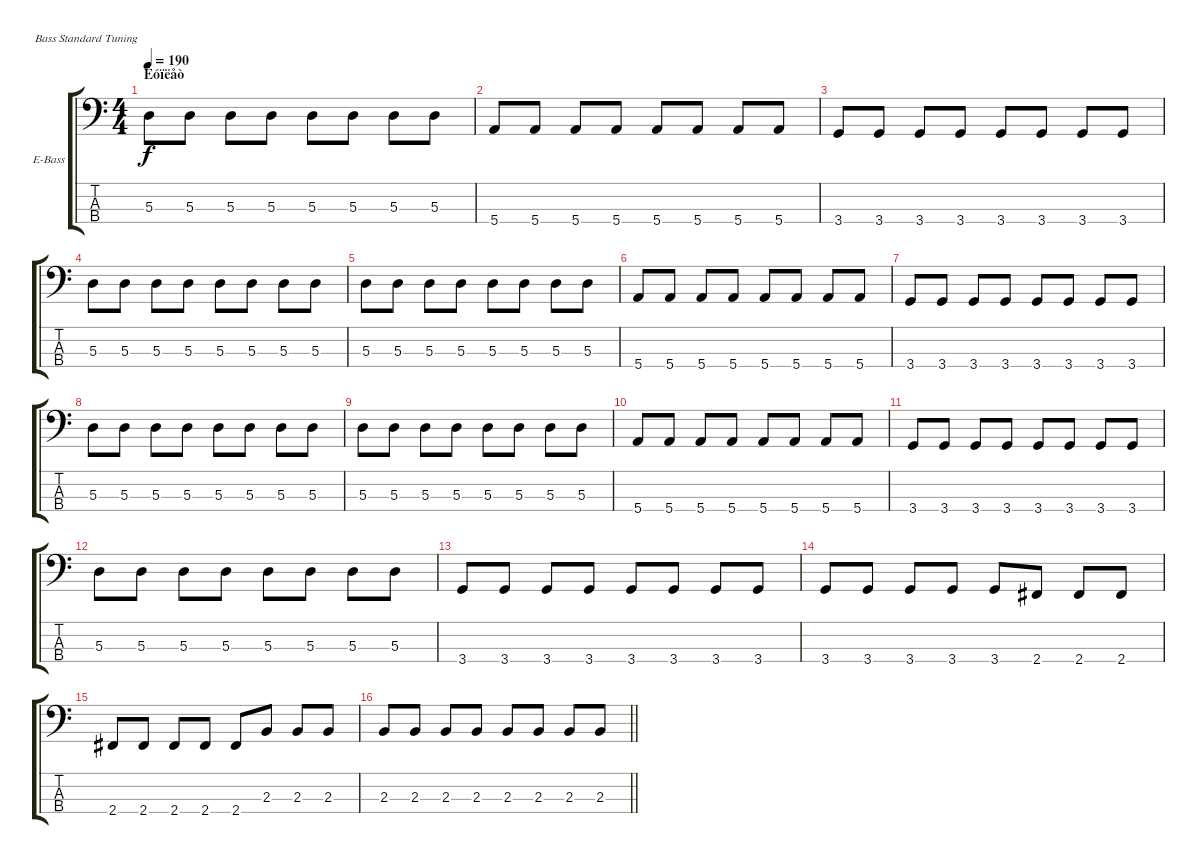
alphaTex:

\bracketExtendMode groupsimilarinstruments
\firstSystemTrackNameOrientation horizontal
\otherSystemsTrackNameOrientation horizontal
\track ("Áàñ" "E-Bass") {instrument electricbasspick}
\staff {score tabs}
\tuning (G2 D2 A1 E1)
\ts (4 4)
\section ("" "Êóïëåò")
\tempo 190
\clef f4
\ks c
5.3.8{dy f} 5.3.8 5.3.8 5.3.8 5.3.8 5.3.8 5.3.8 5.3.8 |
5.4.8 5.4.8 5.4.8 5.4.8 5.4.8 5.4.8 5.4.8 5.4.8 |
3.4.8 3.4.8 3.4.8 3.4.8 3.4.8 3.4.8 3.4.8 3.4.8 |
5.3.8 5.3.8 5.3.8 5.3.8 5.3.8 5.3.8 5.3.8 5.3.8 |
5.3.8 5.3.8 5.3.8 5.3.8 5.3.8 5.3.8 5.3.8 5.3.8 |
5.4.8 5.4.8 5.4.8 5.4.8 5.4.8 5.4.8 5.4.8 5.4.8 |
3.4.8 3.4.8 3.4.8 3.4.8 3.4.8 3.4.8 3.4.8 3.4.8 |
5.3.8 5.3.8 5.3.8 5.3.8 5.3.8 5.3.8 5.3.8 5.3.8 |
5.3.8 5.3.8 5.3.8 5.3.8 5.3.8 5.3.8 5.3.8 5.3.8 |
5.4.8 5.4.8 5.4.8 5.4.8 5.4.8 5.4.8 5.4.8 5.4.8 |
3.4.8 3.4.8 3.4.8 3.4.8 3.4.8 3.4.8 3.4.8 3.4.8 |
5.3.8 5.3.8 5.3.8 5.3.8 5.3.8 5.3.8 5.3.8 5.3.8 |
3.4.8 3.4.8 3.4.8 3.4.8 3.4.8 3.4.8 3.4.8 3.4.8 |
3.4.8 3.4.8 3.4.8 3.4.8 3.4.8 2.4.8 2.4.8 2.4.8 |
2.4.8 2.4.8 2.4.8 2.4.8 2.4.8 2.3.8 2.3.8 2.3.8 |
\barLineRight lightlight
2.3.8 2.3.8 2.3.8 2.3.8 2.3.8 2.3.8 2.3.8 2.3.8
